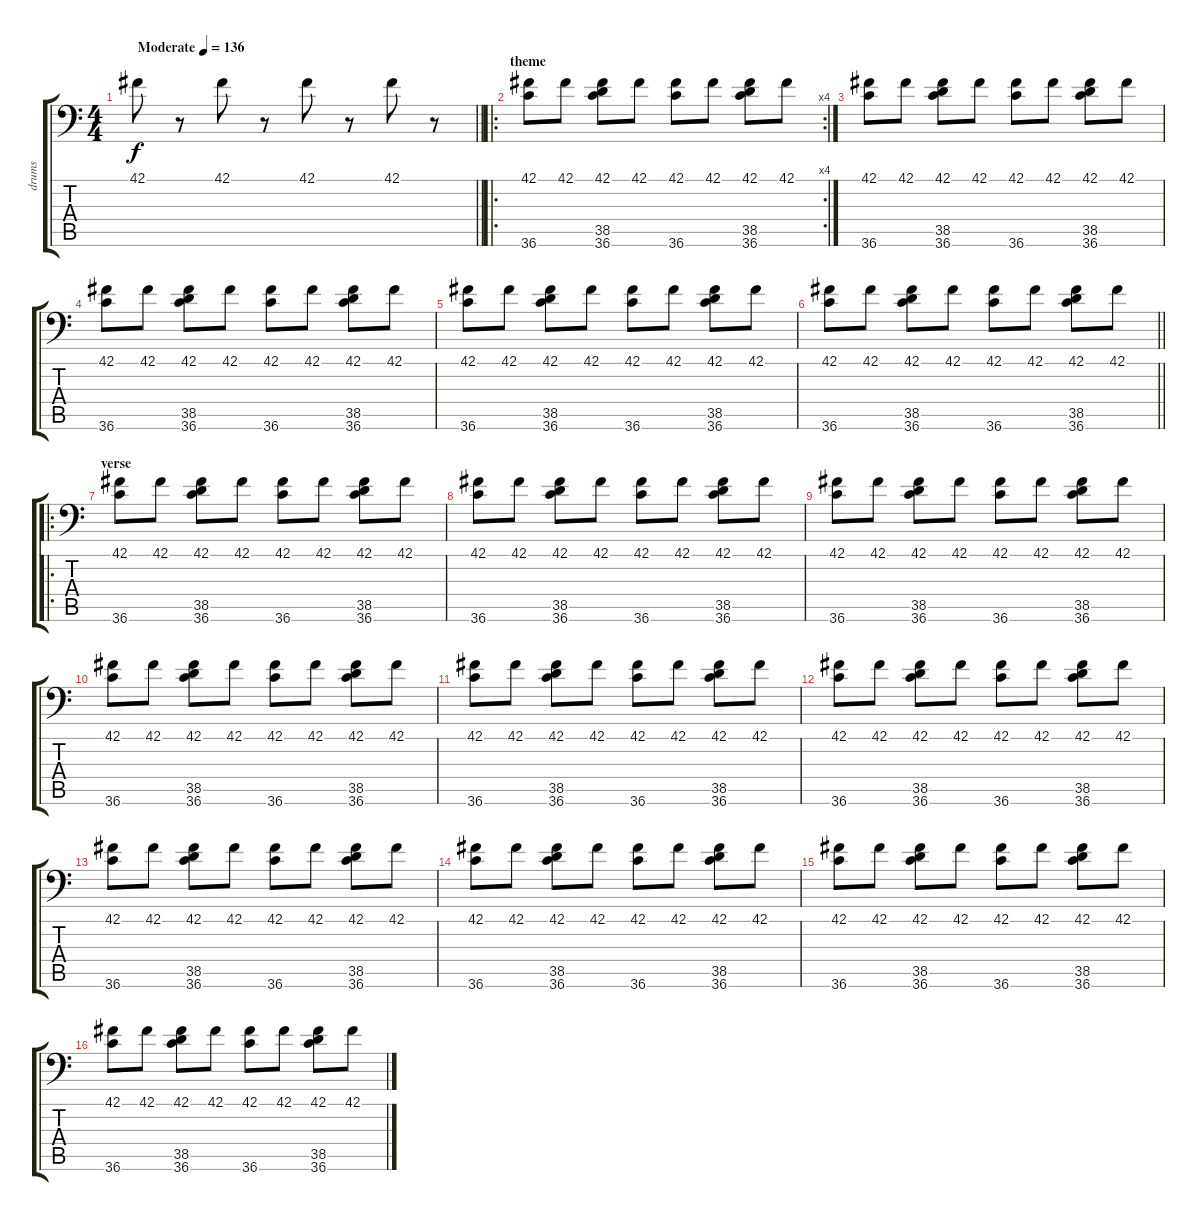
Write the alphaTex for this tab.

\track ("drums" "drums") {instrument acousticgrandpiano}
\staff {score tabs}
\tuning (C-1 C-1 C-1 C-1 C-1 C-1) {hide}
\ts (4 4)
\tempo (136 "Moderate")
\clef f4
\barLineRight lightlight
\ks c
42.1.8{dy f instrument acousticgrandpiano} r.8 42.1.8 r.8 42.1.8 r.8 42.1.8 r.8 |
\ro
\rc 4
\section ("" "theme")
(42.1 36.6).8 42.1.8 (42.1 38.5 36.6).8 42.1.8 (42.1 36.6).8 42.1.8 (42.1 38.5 36.6).8 42.1.8 |
(42.1 36.6).8 42.1.8 (42.1 38.5 36.6).8 42.1.8 (42.1 36.6).8 42.1.8 (42.1 38.5 36.6).8 42.1.8 |
(42.1 36.6).8 42.1.8 (42.1 38.5 36.6).8 42.1.8 (42.1 36.6).8 42.1.8 (42.1 38.5 36.6).8 42.1.8 |
(42.1 36.6).8 42.1.8 (42.1 38.5 36.6).8 42.1.8 (42.1 36.6).8 42.1.8 (42.1 38.5 36.6).8 42.1.8 |
\barLineRight lightlight
(42.1 36.6).8 42.1.8 (42.1 38.5 36.6).8 42.1.8 (42.1 36.6).8 42.1.8 (42.1 38.5 36.6).8 42.1.8 |
\ro
\section ("" "verse")
(42.1 36.6).8 42.1.8 (42.1 38.5 36.6).8 42.1.8 (42.1 36.6).8 42.1.8 (42.1 38.5 36.6).8 42.1.8 |
(42.1 36.6).8 42.1.8 (42.1 38.5 36.6).8 42.1.8 (42.1 36.6).8 42.1.8 (42.1 38.5 36.6).8 42.1.8 |
(42.1 36.6).8 42.1.8 (42.1 38.5 36.6).8 42.1.8 (42.1 36.6).8 42.1.8 (42.1 38.5 36.6).8 42.1.8 |
(42.1 36.6).8 42.1.8 (42.1 38.5 36.6).8 42.1.8 (42.1 36.6).8 42.1.8 (42.1 38.5 36.6).8 42.1.8 |
(42.1 36.6).8 42.1.8 (42.1 38.5 36.6).8 42.1.8 (42.1 36.6).8 42.1.8 (42.1 38.5 36.6).8 42.1.8 |
(42.1 36.6).8 42.1.8 (42.1 38.5 36.6).8 42.1.8 (42.1 36.6).8 42.1.8 (42.1 38.5 36.6).8 42.1.8 |
(42.1 36.6).8 42.1.8 (42.1 38.5 36.6).8 42.1.8 (42.1 36.6).8 42.1.8 (42.1 38.5 36.6).8 42.1.8 |
(42.1 36.6).8 42.1.8 (42.1 38.5 36.6).8 42.1.8 (42.1 36.6).8 42.1.8 (42.1 38.5 36.6).8 42.1.8 |
(42.1 36.6).8 42.1.8 (42.1 38.5 36.6).8 42.1.8 (42.1 36.6).8 42.1.8 (42.1 38.5 36.6).8 42.1.8 |
(42.1 36.6).8 42.1.8 (42.1 38.5 36.6).8 42.1.8 (42.1 36.6).8 42.1.8 (42.1 38.5 36.6).8 42.1.8
